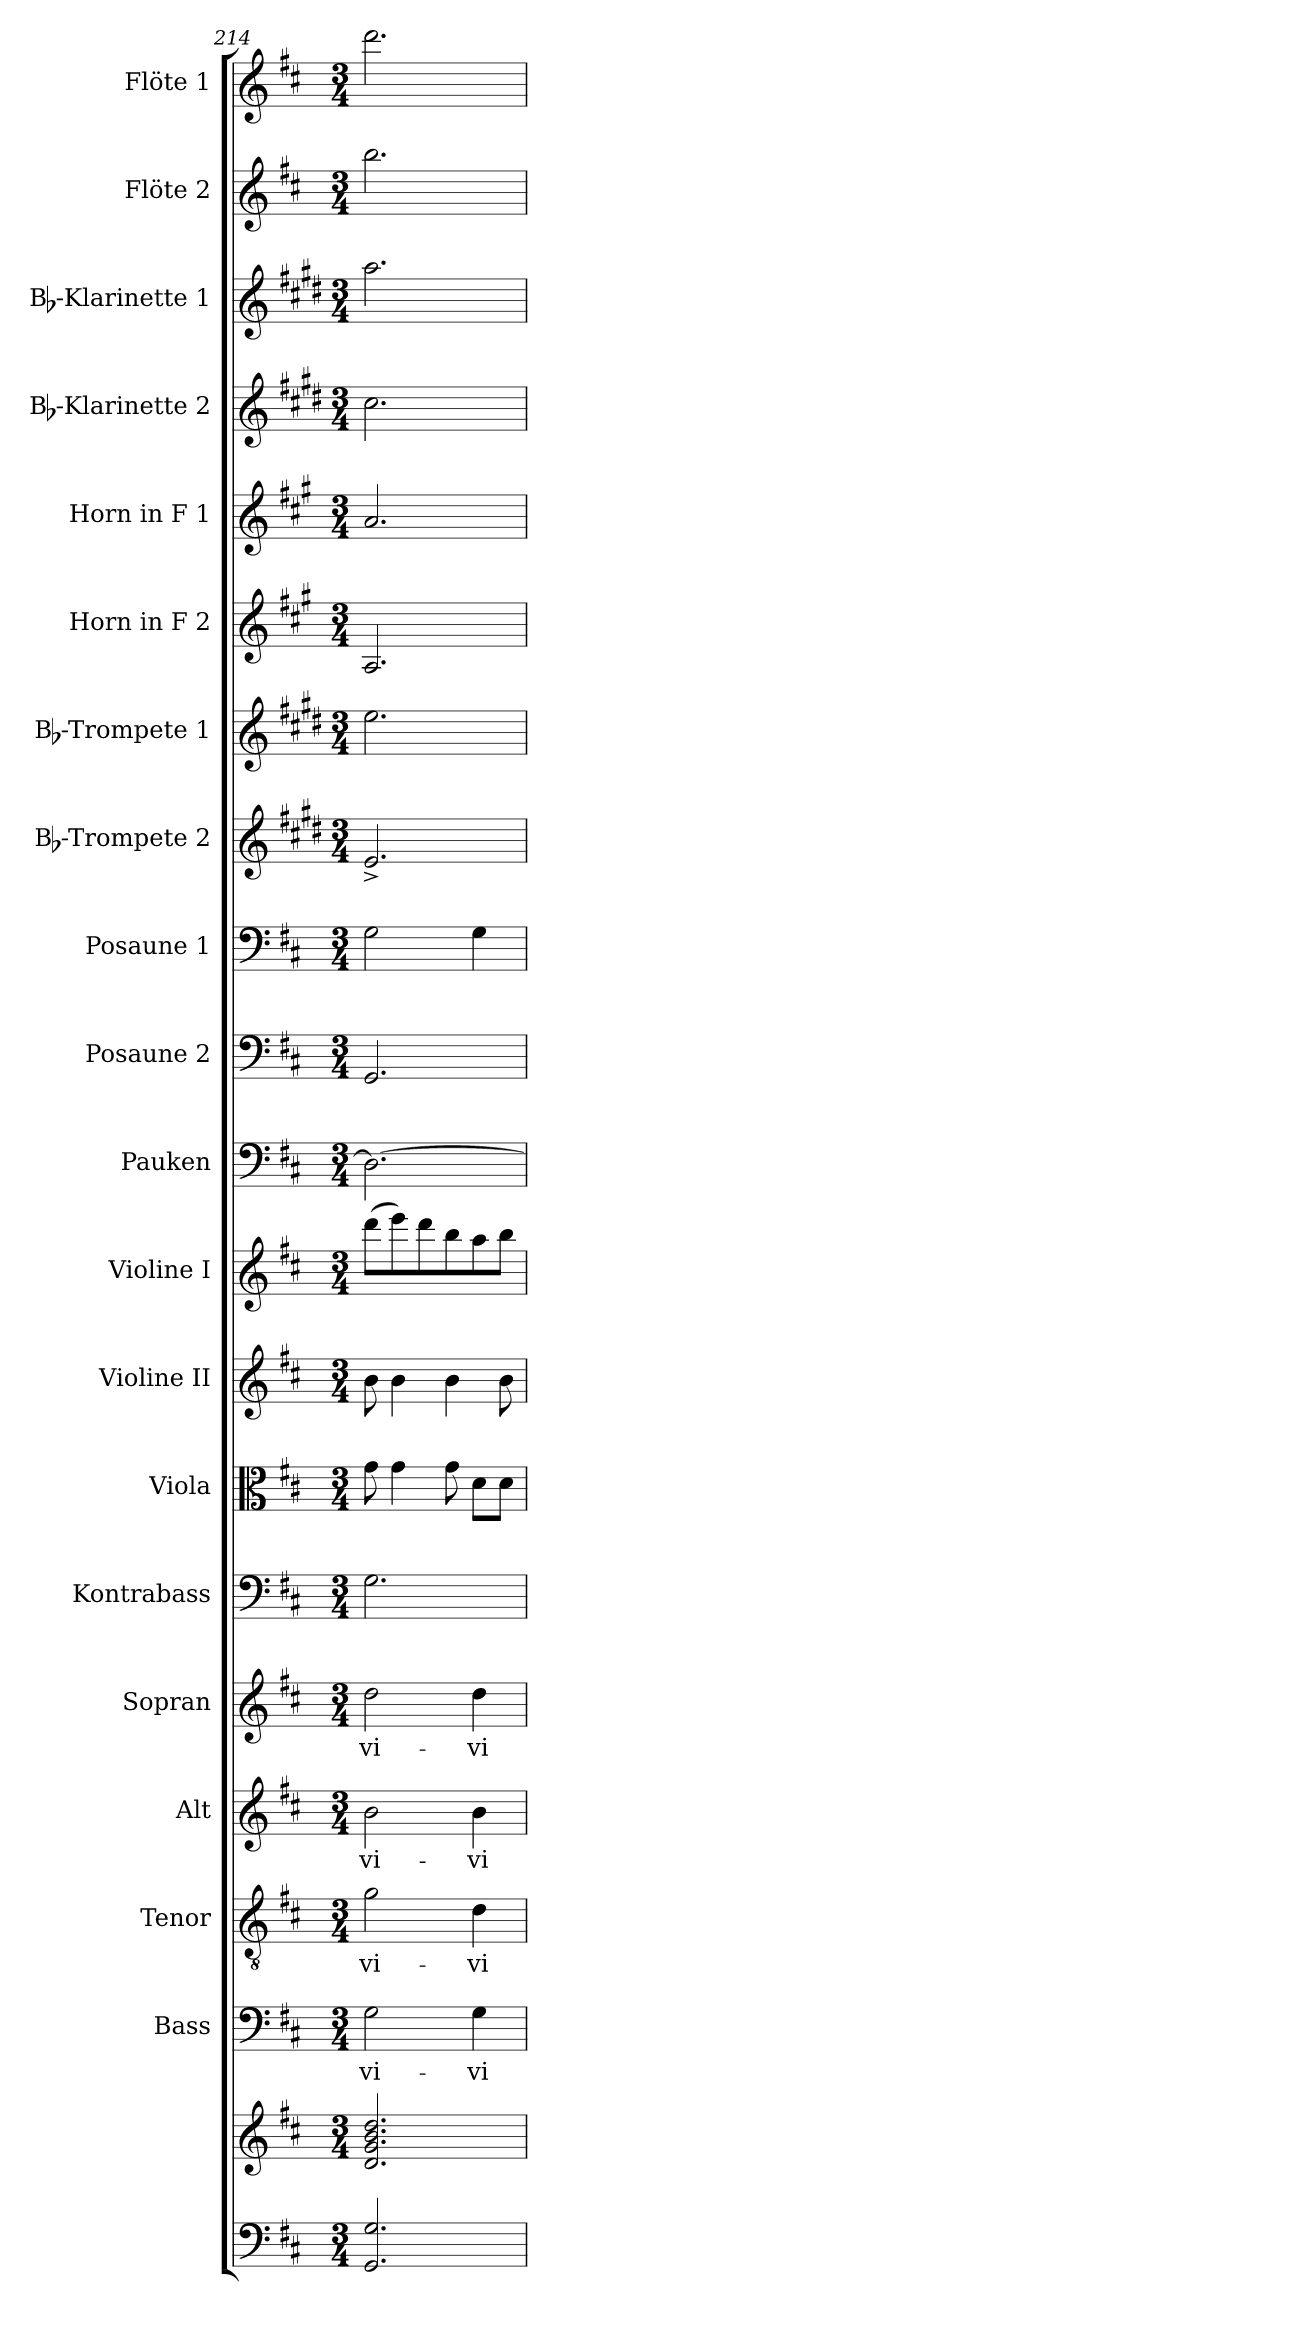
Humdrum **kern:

**kern	**kern	**kern	**text	**kern	**text	**kern	**text	**kern	**text	**kern	**kern	**kern	**kern	**kern	**kern	**kern	**kern	**kern	**kern	**kern	**kern	**kern	**kern	**kern
*part20	*part20	*part19	*part19	*part18	*part18	*part17	*part17	*part16	*part16	*part15	*part14	*part13	*part12	*part11	*part10	*part9	*part8	*part7	*part6	*part5	*part4	*part3	*part2	*part1
*staff21	*staff20	*staff19	*staff19	*staff18	*staff18	*staff17	*staff17	*staff16	*staff16	*staff15	*staff14	*staff13	*staff12	*staff11	*staff10	*staff9	*staff8	*staff7	*staff6	*staff5	*staff4	*staff3	*staff2	*staff1
*	*	*I"Bass	*	*I"Tenor	*	*I"Alt	*	*I"Sopran	*	*I"Kontrabass	*I"Viola	*I"Violine II	*I"Violine I	*I"Pauken	*I"Posaune 2	*I"Posaune 1	*I"Bb-Trompete 2	*I"Bb-Trompete 1	*I"Horn in F 2	*I"Horn in F 1	*I"Bb-Klarinette 2	*I"Bb-Klarinette 1	*I"Flöte 2	*I"Flöte 1
*	*	*I'B.	*	*I'T.	*	*I'A.	*	*I'S.	*	*I'Kb.	*I'Vla.	*I'Vl. II	*I'Vl. I	*I'Pk.	*I'Pos. 2	*I'Pos. 1	*I'Bb Trp. 2	*I'Bb Trp. 1	*	*	*I'Bb Kl. 2	*I'Bb Kl. 1	*I'Fl. 2	*I'Fl. 1
*clefF4	*clefG2	*clefF4	*	*clefGv2	*	*clefG2	*	*clefG2	*	*clefF4	*clefC3	*clefG2	*clefG2	*clefF4	*clefF4	*clefF4	*clefG2	*clefG2	*clefG2	*clefG2	*clefG2	*clefG2	*clefG2	*clefG2
*	*	*	*	*	*	*	*	*	*	*ITrd7c12	*	*	*	*	*	*	*ITrd1c2	*ITrd1c2	*ITrd4c7	*ITrd4c7	*ITrd1c2	*ITrd1c2	*	*
*k[f#c#]	*k[f#c#]	*k[f#c#]	*	*k[f#c#]	*	*k[f#c#]	*	*k[f#c#]	*	*k[f#c#]	*k[f#c#]	*k[f#c#]	*k[f#c#]	*k[f#c#]	*k[f#c#]	*k[f#c#]	*k[f#c#]	*k[f#c#]	*k[f#c#]	*k[f#c#]	*k[f#c#]	*k[f#c#]	*k[f#c#]	*k[f#c#]
*D:	*D:	*D:	*	*D:	*	*D:	*	*D:	*	*D:	*D:	*D:	*D:	*D:	*D:	*D:	*D:	*D:	*D:	*D:	*D:	*D:	*D:	*D:
*M3/4	*M3/4	*M3/4	*	*M3/4	*	*M3/4	*	*M3/4	*	*M3/4	*M3/4	*M3/4	*M3/4	*M3/4	*M3/4	*M3/4	*M3/4	*M3/4	*M3/4	*M3/4	*M3/4	*M3/4	*M3/4	*M3/4
=214	=214	=214	=214	=214	=214	=214	=214	=214	=214	=214	=214	=214	=214	=214	=214	=214	=214	=214	=214	=214	=214	=214	=214	=214
!	!	!	!LO:LY:b	!	!LO:LY:b	!	!LO:LY:b	!	!LO:LY:b	!	!	!	!	!	!	!	!	!	!	!	!	!	!	!
2.GG/ 2.G/	2.d/ 2.g/ 2.b/ 2.dd/	2G\	vi-	2g\	vi-	2b\	vi-	2dd\	vi-	2.GG\	8g\	8b\	(>8ddd\L	2.D\_	2.GG/	2G\	2.d^</	2.dd\	2.D/	2.d/	2.b\	2.gg\	2.bb\	2.ddd\
.	.	.	.	.	.	.	.	.	.	.	4g\	4b\	8eee\)	.	.	.	.	.	.	.	.	.	.	.
.	.	.	.	.	.	.	.	.	.	.	.	.	8ddd\	.	.	.	.	.	.	.	.	.	.	.
.	.	.	.	.	.	.	.	.	.	.	8g\	4b\	8bb\	.	.	.	.	.	.	.	.	.	.	.
!	!	!	!LO:LY:b	!	!LO:LY:b	!	!LO:LY:b	!	!LO:LY:b	!	!	!	!	!	!	!	!	!	!	!	!	!	!	!
.	.	4G\	-vi-	4d\	-vi-	4b\	-vi-	4dd\	-vi-	.	8d\L	.	8aa\	.	.	4G\	.	.	.	.	.	.	.	.
.	.	.	.	.	.	.	.	.	.	.	8d\J	8b\	8bb\J	.	.	.	.	.	.	.	.	.	.	.
=	=	=	=	=	=	=	=	=	=	=	=	=	=	=	=	=	=	=	=	=	=	=	=	=
*-	*-	*-	*-	*-	*-	*-	*-	*-	*-	*-	*-	*-	*-	*-	*-	*-	*-	*-	*-	*-	*-	*-	*-	*-
